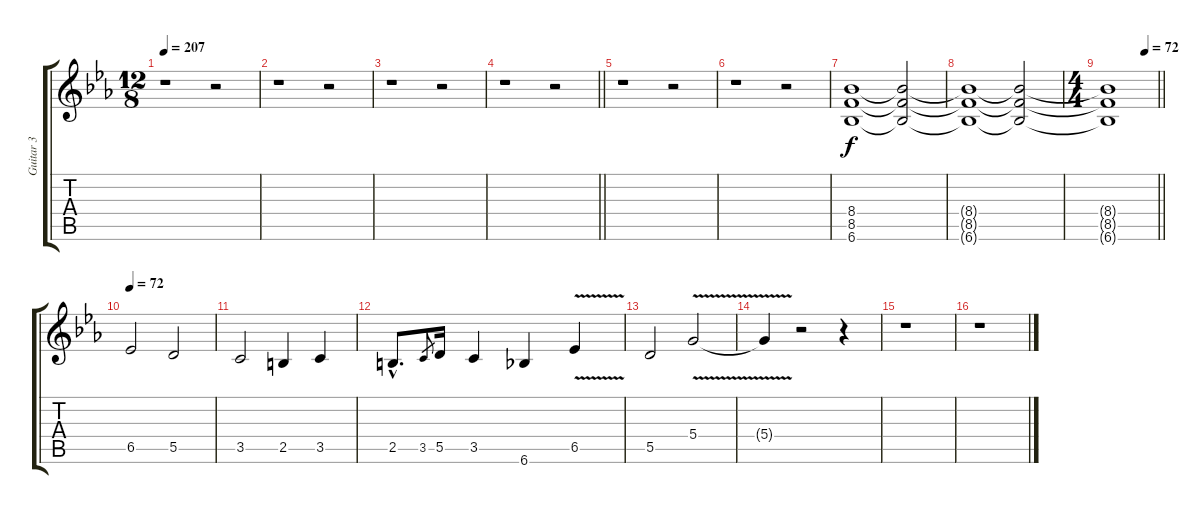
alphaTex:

\track ("Guitar 3" "Guitar 3") {instrument electricguitarjazz}
\staff {score tabs}
\tuning (E4 B3 G3 D3 A2 E2) {hide}
\ts (12 8)
\tempo 207
\clef g2
\ks eb
r.1{dy f} r.2 |
r.1 r.2 |
r.1 r.2 |
\barLineRight lightlight
r.1 r.2 |
r.1 r.2 |
r.1 r.2 |
(8.4 8.5 6.6).1{volume 11 balance 8 instrument distortionguitar} (8.4{t} 8.5{t} 6.6{t}).2 |
(8.4{t} 8.5{t} 6.6{t}).1 (8.4{t} 8.5{t} 6.6{t}).2 |
\ts (4 4)
\tempo (72 0.75)
\barLineRight lightlight
(8.4{t} 8.5{t} 6.6{t}).1 |
\tempo 72
6.5.2 5.5.2 |
3.5.2 2.5.4 3.5.4 |
2.5{hac}.8{d} 3.5.8{gr} 5.5.16 3.5.4 6.6.4 6.5{v}.4 |
5.5.2 5.4{v}.2 |
5.4{t}.4 r.2 r.4 |
r.1 |
r.1
